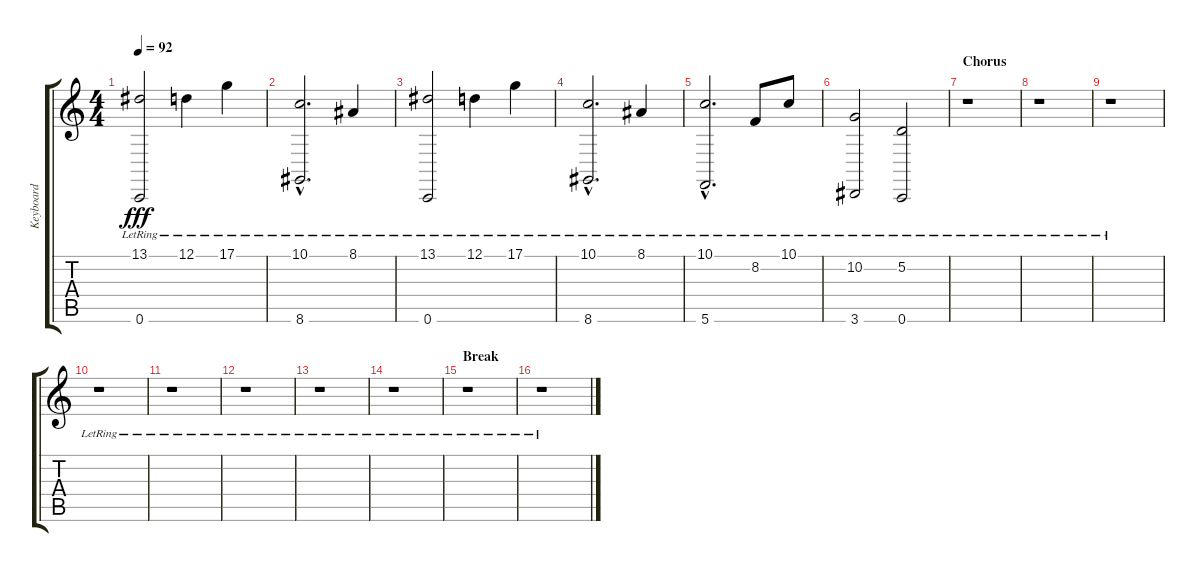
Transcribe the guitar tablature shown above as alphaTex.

\track ("Keyboard" "Keyboard") {instrument acousticgrandpiano}
\staff {score tabs}
\tuning (D4 A3 F3 C3 G2 C2) {hide}
\ts (4 4)
\tempo 92
\clef g2
\ks c
(13.1{lr} 0.6{lr}).2{dy fff} 12.1{lr}.4 17.1{lr}.4 |
(10.1{hac lr} 8.6{hac lr}).2{d} 8.1{lr}.4 |
(13.1{lr} 0.6).2 12.1{lr}.4 17.1{lr}.4 |
(10.1{hac lr} 8.6{hac lr}).2{d} 8.1{lr}.4 |
(10.1{hac lr} 5.6{hac lr}).2{d} 8.2{lr}.8 10.1{lr}.8 |
(10.2{lr} 3.6{lr}).2 (5.2{lr} 0.6{lr}).2 |
\section ("" "Chorus")
r.1 |
r.1 |
r.1 |
r.1 |
r.1 |
r.1 |
r.1 |
r.1 |
\section ("" "Break")
r.1 |
r.1
